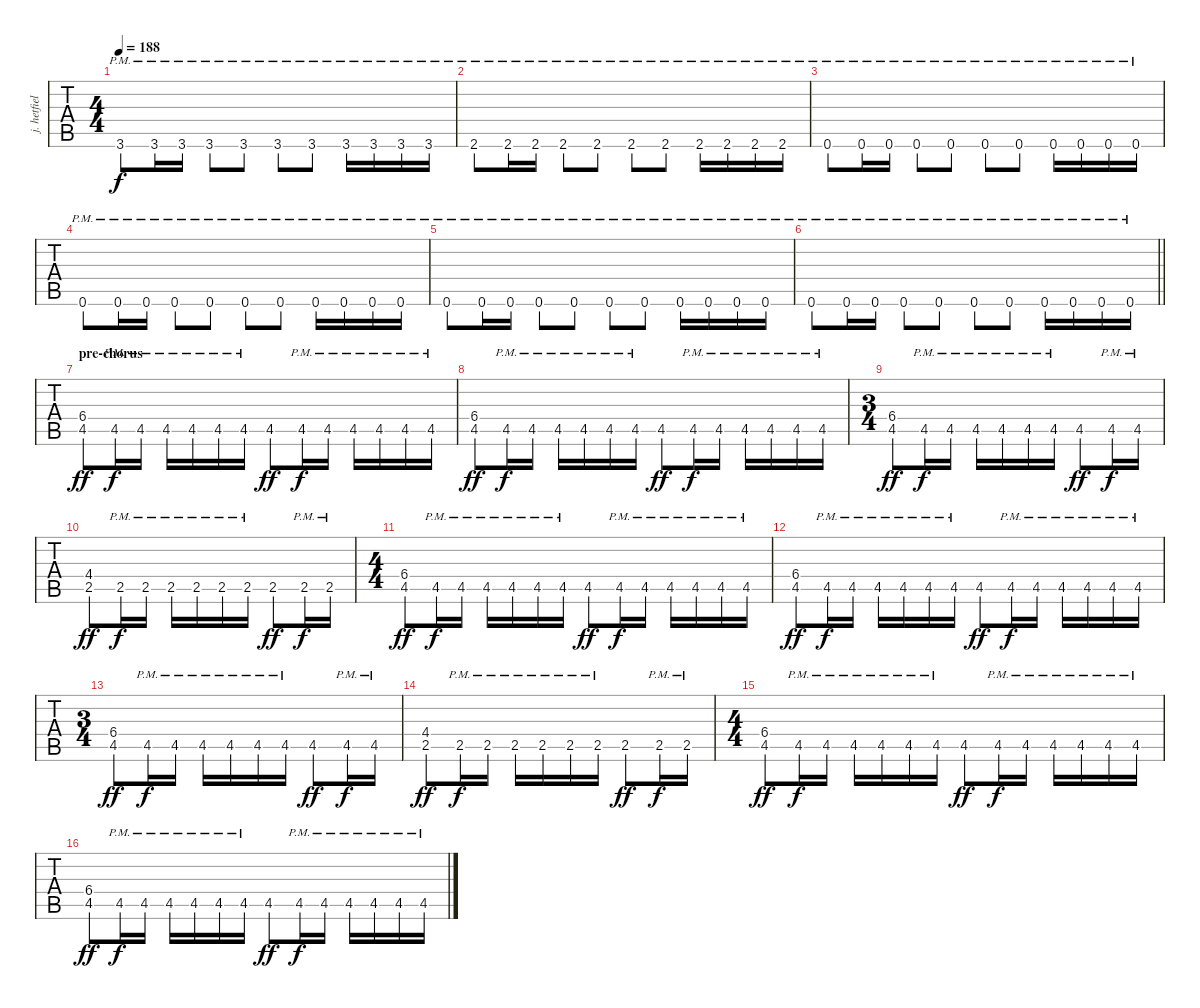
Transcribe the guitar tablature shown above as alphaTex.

\track ("j. hetfield - rhythm guitar" "j. hetfiel") {instrument distortionguitar}
\staff {tabs}
\tuning (E4 B3 G3 D3 A2 E2) {hide}
\ts (4 4)
\tempo 188
\clef g2
\ks c
3.6{pm}.8{dy f} 3.6{pm}.16 3.6{pm}.16 3.6{pm}.8 3.6{pm}.8 3.6{pm}.8 3.6{pm}.8 3.6{pm}.16 3.6{pm}.16 3.6{pm}.16 3.6{pm}.16 |
2.6{pm}.8 2.6{pm}.16 2.6{pm}.16 2.6{pm}.8 2.6{pm}.8 2.6{pm}.8 2.6{pm}.8 2.6{pm}.16 2.6{pm}.16 2.6{pm}.16 2.6{pm}.16 |
0.6{pm}.8 0.6{pm}.16 0.6{pm}.16 0.6{pm}.8 0.6{pm}.8 0.6{pm}.8 0.6{pm}.8 0.6{pm}.16 0.6{pm}.16 0.6{pm}.16 0.6{pm}.16 |
0.6{pm}.8 0.6{pm}.16 0.6{pm}.16 0.6{pm}.8 0.6{pm}.8 0.6{pm}.8 0.6{pm}.8 0.6{pm}.16 0.6{pm}.16 0.6{pm}.16 0.6{pm}.16 |
0.6{pm}.8 0.6{pm}.16 0.6{pm}.16 0.6{pm}.8 0.6{pm}.8 0.6{pm}.8 0.6{pm}.8 0.6{pm}.16 0.6{pm}.16 0.6{pm}.16 0.6{pm}.16 |
\barLineRight lightlight
0.6{pm}.8 0.6{pm}.16 0.6{pm}.16 0.6{pm}.8 0.6{pm}.8 0.6{pm}.8 0.6{pm}.8 0.6{pm}.16 0.6{pm}.16 0.6{pm}.16 0.6{pm}.16 |
\section ("" "pre-chorus")
(6.4{ac} 4.5{ac}).8{dy ff} 4.5{pm}.16{dy f} 4.5{pm}.16 4.5{pm}.16 4.5{pm}.16 4.5{pm}.16 4.5{pm}.16 4.5{ac}.8{dy ff} 4.5{pm}.16{dy f} 4.5{pm}.16 4.5{pm}.16 4.5{pm}.16 4.5{pm}.16 4.5{pm}.16 |
(6.4{ac} 4.5{ac}).8{dy ff} 4.5{pm}.16{dy f} 4.5{pm}.16 4.5{pm}.16 4.5{pm}.16 4.5{pm}.16 4.5{pm}.16 4.5{ac}.8{dy ff} 4.5{pm}.16{dy f} 4.5{pm}.16 4.5{pm}.16 4.5{pm}.16 4.5{pm}.16 4.5{pm}.16 |
\ts (3 4)
(6.4{ac} 4.5{ac}).8{dy ff} 4.5{pm}.16{dy f} 4.5{pm}.16 4.5{pm}.16 4.5{pm}.16 4.5{pm}.16 4.5{pm}.16 4.5{ac}.8{dy ff} 4.5{pm}.16{dy f} 4.5{pm}.16 |
(4.4{ac} 2.5{ac}).8{dy ff} 2.5{pm}.16{dy f} 2.5{pm}.16 2.5{pm}.16 2.5{pm}.16 2.5{pm}.16 2.5{pm}.16 2.5{ac}.8{dy ff} 2.5{pm}.16{dy f} 2.5{pm}.16 |
\ts (4 4)
(6.4{ac} 4.5{ac}).8{dy ff} 4.5{pm}.16{dy f} 4.5{pm}.16 4.5{pm}.16 4.5{pm}.16 4.5{pm}.16 4.5{pm}.16 4.5{ac}.8{dy ff} 4.5{pm}.16{dy f} 4.5{pm}.16 4.5{pm}.16 4.5{pm}.16 4.5{pm}.16 4.5{pm}.16 |
(6.4{ac} 4.5{ac}).8{dy ff} 4.5{pm}.16{dy f} 4.5{pm}.16 4.5{pm}.16 4.5{pm}.16 4.5{pm}.16 4.5{pm}.16 4.5{ac}.8{dy ff} 4.5{pm}.16{dy f} 4.5{pm}.16 4.5{pm}.16 4.5{pm}.16 4.5{pm}.16 4.5{pm}.16 |
\ts (3 4)
(6.4{ac} 4.5{ac}).8{dy ff} 4.5{pm}.16{dy f} 4.5{pm}.16 4.5{pm}.16 4.5{pm}.16 4.5{pm}.16 4.5{pm}.16 4.5{ac}.8{dy ff} 4.5{pm}.16{dy f} 4.5{pm}.16 |
(4.4{ac} 2.5{ac}).8{dy ff} 2.5{pm}.16{dy f} 2.5{pm}.16 2.5{pm}.16 2.5{pm}.16 2.5{pm}.16 2.5{pm}.16 2.5{ac}.8{dy ff} 2.5{pm}.16{dy f} 2.5{pm}.16 |
\ts (4 4)
(6.4{ac} 4.5{ac}).8{dy ff} 4.5{pm}.16{dy f} 4.5{pm}.16 4.5{pm}.16 4.5{pm}.16 4.5{pm}.16 4.5{pm}.16 4.5{ac}.8{dy ff} 4.5{pm}.16{dy f} 4.5{pm}.16 4.5{pm}.16 4.5{pm}.16 4.5{pm}.16 4.5{pm}.16 |
(6.4{ac} 4.5{ac}).8{dy ff} 4.5{pm}.16{dy f} 4.5{pm}.16 4.5{pm}.16 4.5{pm}.16 4.5{pm}.16 4.5{pm}.16 4.5{ac}.8{dy ff} 4.5{pm}.16{dy f} 4.5{pm}.16 4.5{pm}.16 4.5{pm}.16 4.5{pm}.16 4.5{pm}.16
